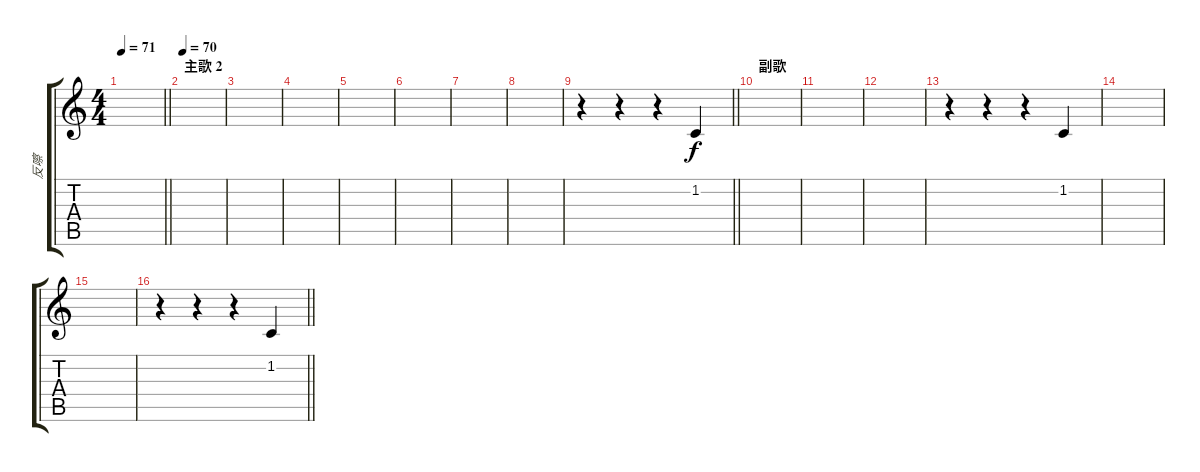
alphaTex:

\track ("反嚓" "反嚓") {instrument reversecymbal}
\staff {score tabs}
\tuning (E4 B3 G3 D3 A2 E2) {hide}
\ts (4 4)
\tempo 71
\clef g2
\barLineRight lightlight
\ks c
|
\section ("" "主歌 2")
\tempo 70
|
|
|
|
|
|
|
\barLineRight lightlight
r.4 r.4 r.4 1.2.4 |
\section ("" "副歌")
|
|
|
r.4 r.4 r.4 1.2.4 |
|
|
\barLineRight lightlight
r.4 r.4 r.4 1.2.4
